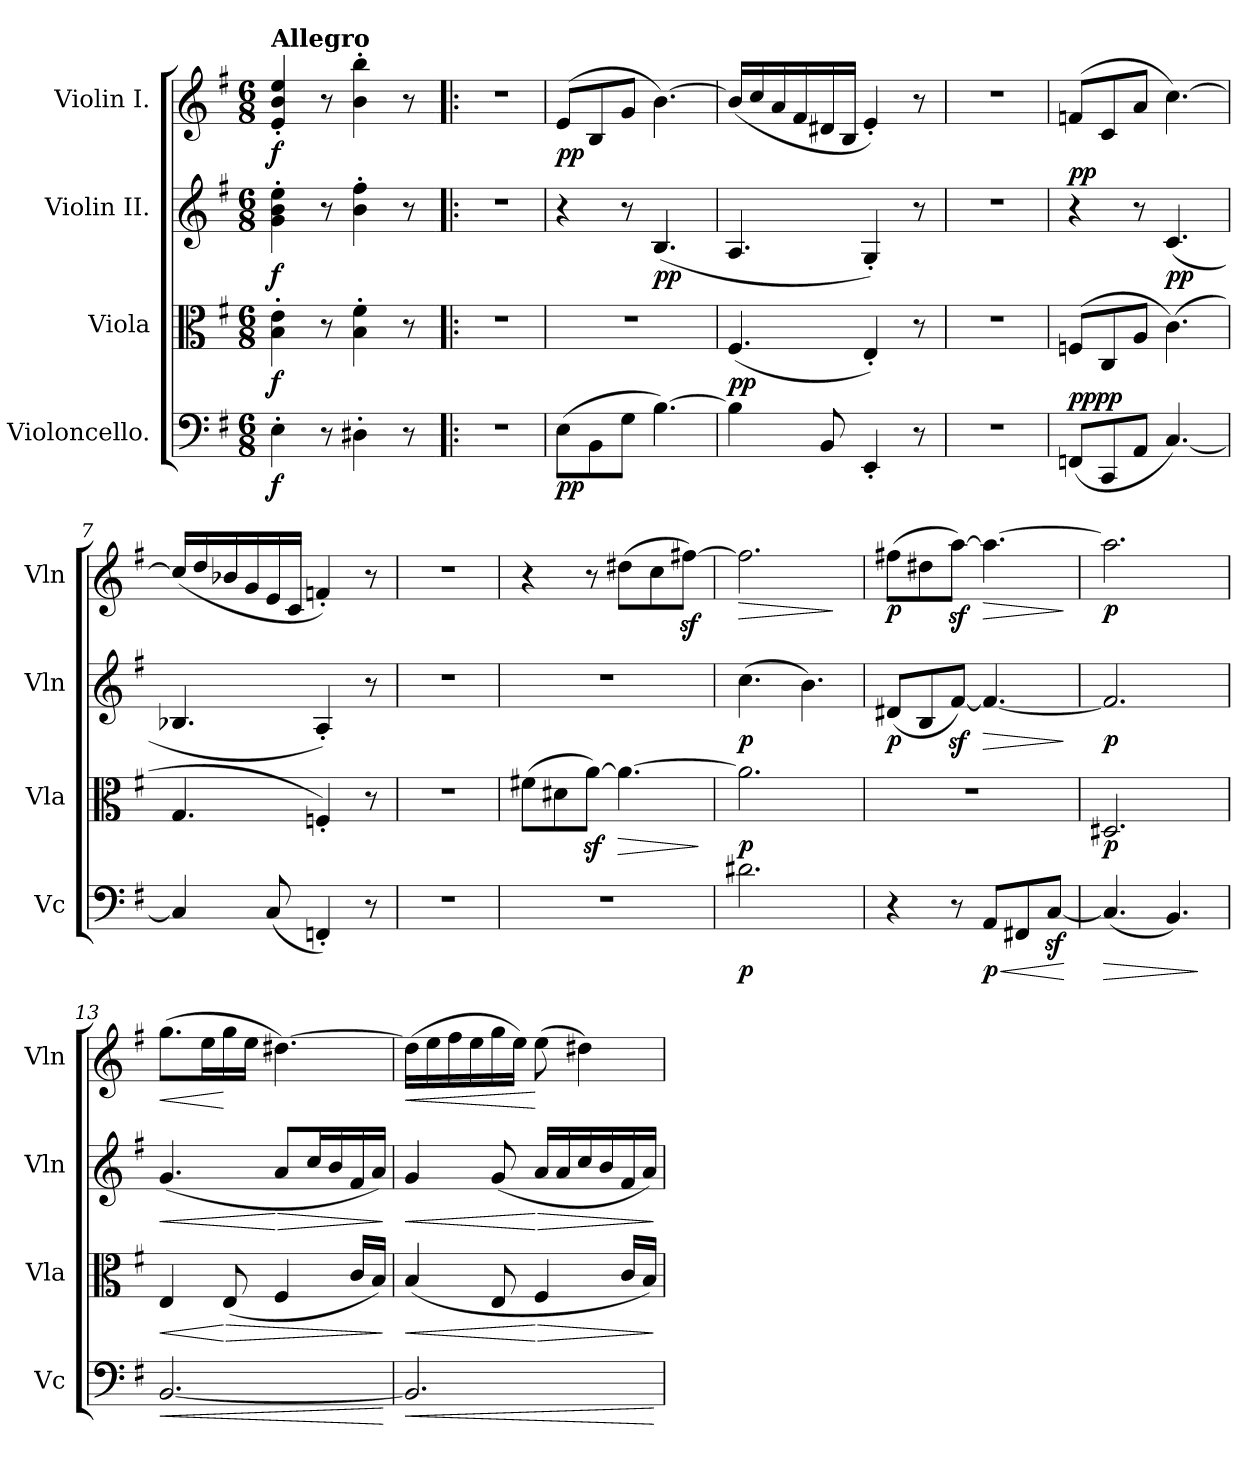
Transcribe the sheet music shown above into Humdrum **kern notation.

**kern	**dynam	**kern	**dynam	**kern	**dynam	**kern	**dynam
*part4	*part4	*part3	*part3	*part2	*part2	*part1	*part1
*staff4	*staff4	*staff3	*staff3	*staff2	*staff2	*staff1	*staff1
*I"Violoncello.	*	*I"Viola	*	*I"Violin II.	*	*I"Violin I.	*
*I'Vc	*	*I'Vla	*	*I'Vln	*	*I'Vln	*
*clefF4	*	*clefC3	*	*clefG2	*	*clefG2	*
*k[f#]	*	*k[f#]	*	*k[f#]	*	*k[f#]	*
*M6/8	*	*M6/8	*	*M6/8	*	*M6/8	*
=1	=1	=1	=1	=1	=1	=1	=1
!	!	!	!	!	!	!LO:TX:a:B:t=Allegro	!
4E'	f	4B' 4e'	f	4g' 4b' 4ee'	f	4e' 4b' 4ee'	f
8r	.	8r	.	8r	.	8r	.
4D#X'	.	4B' 4f#'	.	4b' 4ff#'	.	4b' 4bb'	.
8r	.	8r	.	8r	.	8r	.
=2!|:	=2!|:	=2!|:	=2!|:	=2!|:	=2!|:	=2!|:	=2!|:
2.r	.	2.r	.	2.r	.	2.r	.
=3	=3	=3	=3	=3	=3	=3	=3
(8EL	pp	2.r	.	4r	.	(8eL	pp
8BB	.	.	.	.	.	8B	.
8GJ	.	.	.	8r	.	8gJ	.
[4.B)	.	.	.	(4.B	pp	[4.b)	.
=4	=4	=4	=4	=4	=4	=4	=4
4B]	.	(4.F#	pp	4.A	.	(16bLL]	.
.	.	.	.	.	.	16cc	.
.	.	.	.	.	.	16a	.
.	.	.	.	.	.	16f#	.
8BB	.	.	.	.	.	16d#X	.
.	.	.	.	.	.	16BJJ	.
4EE'	.	4E')	.	4G')	.	4e')	.
8r	.	8r	.	8r	.	8r	.
=5	=5	=5	=5	=5	=5	=5	=5
2.r	.	2.r	.	2.r	.	2.r	.
=6	=6	=6	=6	=6	=6	=6	=6
!	!LO:DY:a	!	!	!	!LO:DY:a	!	!
(8FFnL	pppp	(8FnL	.	4r	pp	(8fnL	.
8CC	.	8C	.	.	.	8c	.
8AAJ	.	8AJ	.	8r	.	8aJ	.
[4.C)	.	(4.c)	.	(4.c	pp	[4.cc)	.
=7	=7	=7	=7	=7	=7	=7	=7
4C]	.	4.G	.	4.B-X	.	(16ccLL]	.
.	.	.	.	.	.	16dd	.
.	.	.	.	.	.	16b-X	.
.	.	.	.	.	.	16g	.
(8C	.	.	.	.	.	16e	.
.	.	.	.	.	.	16cJJ	.
4FFn')	.	4Fn')	.	4A')	.	4fn')	.
8r	.	8r	.	8r	.	8r	.
=8	=8	=8	=8	=8	=8	=8	=8
2.r	.	2.r	.	2.r	.	2.r	.
=9	=9	=9	=9	=9	=9	=9	=9
2.r	.	(8f#XL	.	2.r	.	4r	.
.	.	8d#X	.	.	.	.	.
.	.	[8azJ)	.	.	.	8r	.
!	!	!	!LO:HP:b	!	!	!	!
.	.	4.a_	>	.	.	(8dd#XL	.
.	.	.	.	.	.	8cc	.
.	.	.	.	.	.	[8ff#XzJ)	.
.	.	.	]	.	.	.	.
=10	=10	=10	=10	=10	=10	=10	=10
!	!	!	!	!	!	!	!LO:HP:b
2.d#X	p	2.a]	p	(4.cc	p	2.ff#]	>
.	.	.	.	4.b)	.	.	.
.	.	.	.	.	.	.	]
=11	=11	=11	=11	=11	=11	=11	=11
4r	.	2.r	.	(8d#XL	p	(8ff#XL	p
.	.	.	.	8B	.	8dd#X	.
8r	.	.	.	[8f#zJ)	.	[8aazJ)	.
!	!LO:HP:b	!	!	!	!LO:HP:b	!	!LO:HP:b
8AAL	< p	.	.	4.f#_	>	4.aa_	>
8FF#X	.	.	.	.	.	.	.
[8CzJ	.	.	.	.	.	.	.
.	[	.	.	.	]	.	]
=12	=12	=12	=12	=12	=12	=12	=12
!	!LO:HP:b	!	!	!	!	!	!
(4.C]	>	2.D#X	p	2.f#]	p	2.aa]	p
4.BB)	.	.	.	.	.	.	.
.	]	.	.	.	.	.	.
=13	=13	=13	=13	=13	=13	=13	=13
!	!LO:HP:b	!	!LO:HP:b	!	!LO:HP:b	!	!LO:HP:b
[2.BB	<	4E	<	(4.g	<	(8.ggL	<
.	.	.	.	.	.	16eeL	.
!	!	!	!LO:HP:n=1:b	!	!	!	!
.	.	(8E	[ >	.	.	16gg	[
.	.	.	.	.	.	16eeJJ	.
!	!	!	!	!	!LO:HP:n=1:b	!	!
.	.	4F#	.	8aL	[ >	[4.dd#X)	.
.	.	.	.	16ccL	.	.	.
.	.	.	.	16b	.	.	.
.	.	16cLL	.	16f#	.	.	.
.	.	16BJJ)	.	16aJJ)	.	.	.
.	[	.	]	.	]	.	.
=14	=14	=14	=14	=14	=14	=14	=14
!	!LO:HP:b	!	!LO:HP:b	!	!LO:HP:b	!	!LO:HP:b
2.BB]	<	(4B	<	4g	<	(16dd#LL]	<
.	.	.	.	.	.	16ee	.
.	.	.	.	.	.	16ff#	.
.	.	.	.	.	.	16ee	.
.	.	8E	.	(8g	.	16gg	.
.	.	.	.	.	.	16eeJJ)	.
!	!	!	!LO:HP:n=1:b	!	!LO:HP:n=1:b	!	!
.	.	4F#	[ >	16aLL	[ >	(8ee	[
.	.	.	.	16a	.	.	.
.	.	.	.	16cc	.	4dd#X)	.
.	.	.	.	16b	.	.	.
.	.	16cLL	.	16f#	.	.	.
.	.	16BJJ)	.	16aJJ)	.	.	.
.	[	.	]	.	]	.	.
=	=	=	=	=	=	=	=
*-	*-	*-	*-	*-	*-	*-	*-
